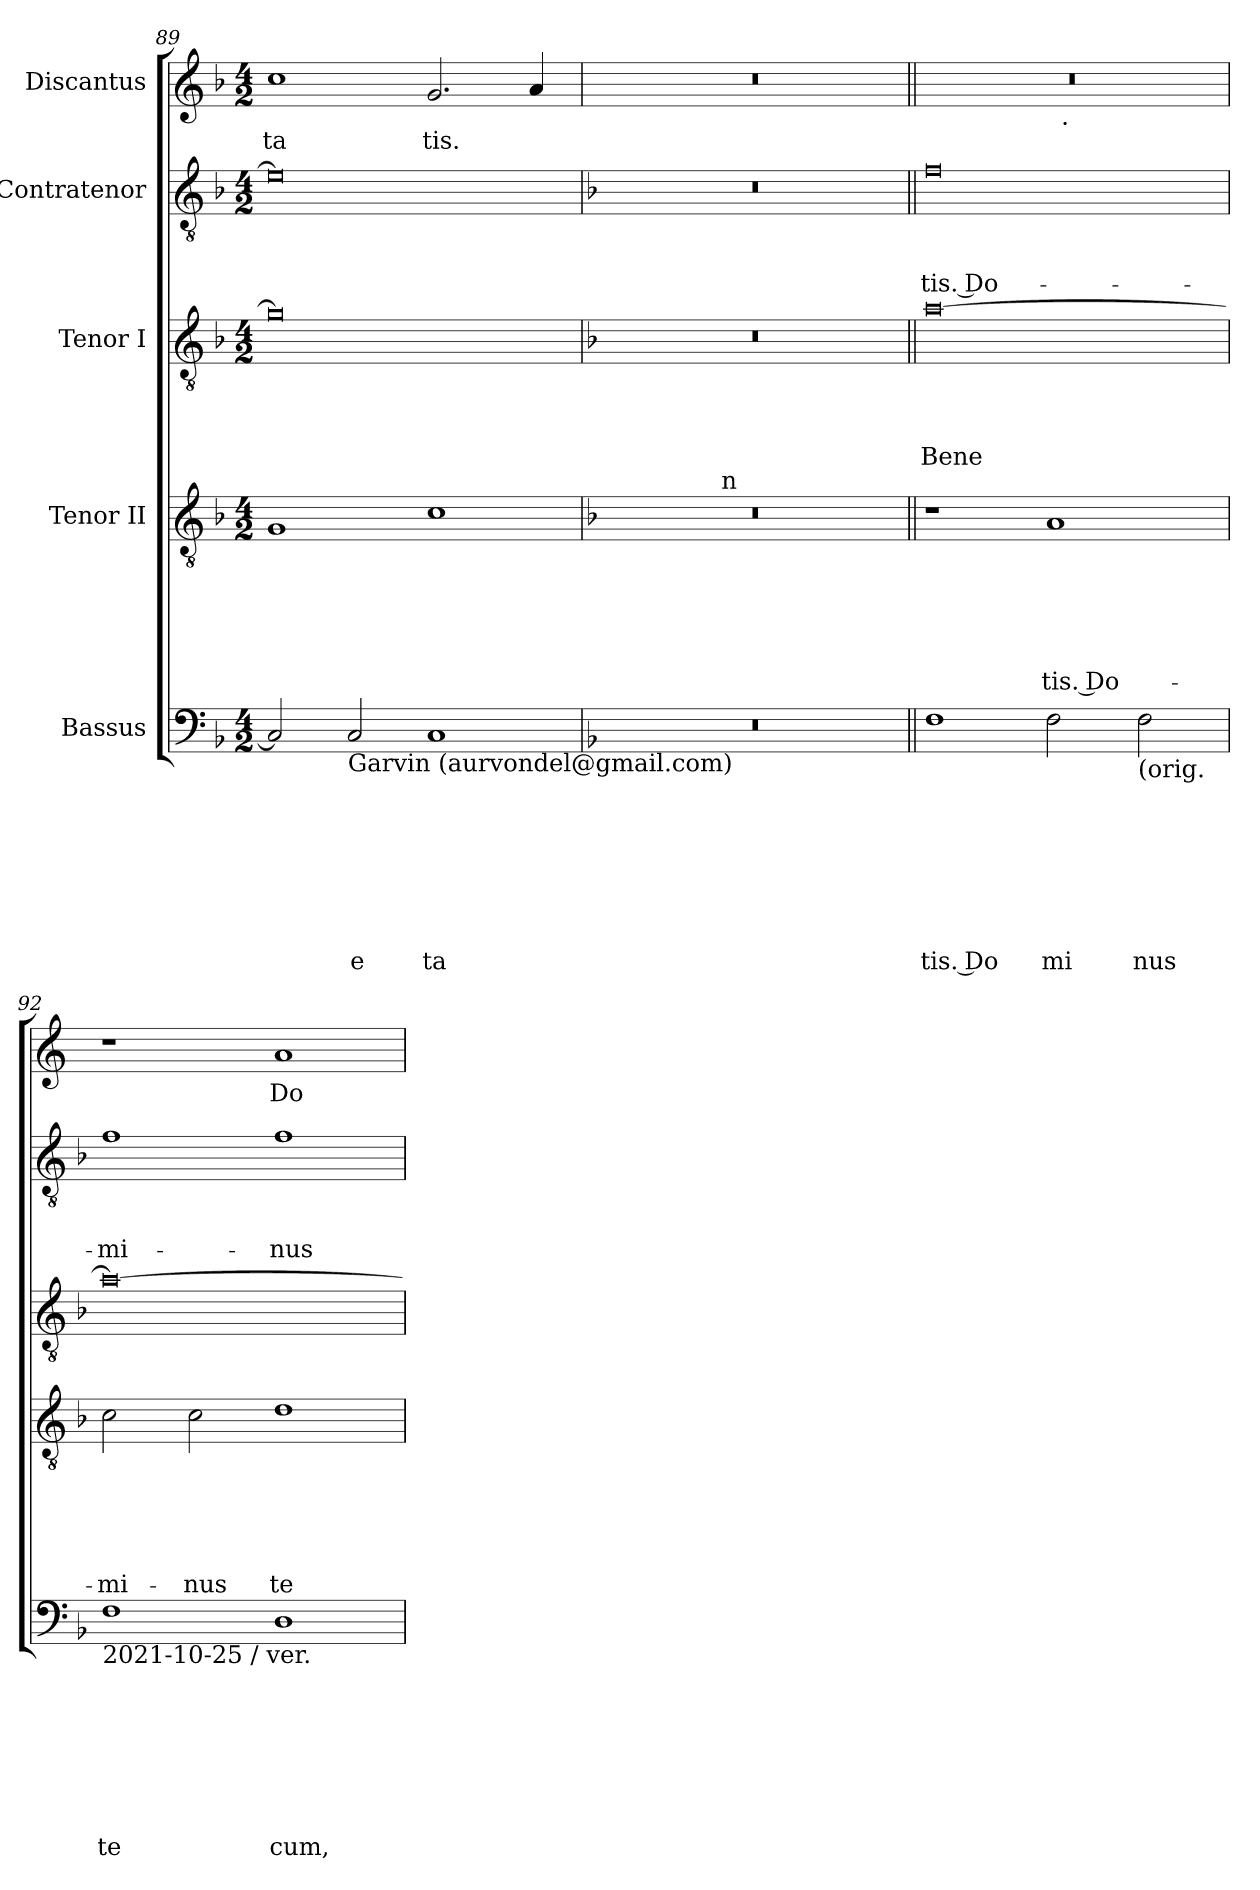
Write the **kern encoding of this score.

**kern	**text	**text	**text	**text	**text	**text	**text	**text	**kern	**text	**text	**text	**text	**text	**text	**kern	**text	**text	**text	**text	**kern	**text	**text	**text	**kern	**text
*part5	*part5	*part5	*part5	*part5	*part5	*part5	*part5	*part5	*part4	*part4	*part4	*part4	*part4	*part4	*part4	*part3	*part3	*part3	*part3	*part3	*part2	*part2	*part2	*part2	*part1	*part1
*staff5	*staff5	*staff5	*staff5	*staff5	*staff5	*staff5	*staff5	*staff5	*staff4	*staff4	*staff4	*staff4	*staff4	*staff4	*staff4	*staff3	*staff3	*staff3	*staff3	*staff3	*staff2	*staff2	*staff2	*staff2	*staff1	*staff1
*I"Bassus	*	*	*	*	*	*	*	*	*I"Tenor II	*	*	*	*	*	*	*I"Tenor I	*	*	*	*	*I"Contratenor	*	*	*	*I"Discantus	*
*clefF4	*	*	*	*	*	*	*	*	*clefGv2	*	*	*	*	*	*	*clefGv2	*	*	*	*	*clefGv2	*	*	*	*clefG2	*
*k[b-]	*	*	*	*	*	*	*	*	*k[b-]	*	*	*	*	*	*	*k[b-]	*	*	*	*	*k[b-]	*	*	*	*k[b-]	*
*F:	*	*	*	*	*	*	*	*	*F:	*	*	*	*	*	*	*F:	*	*	*	*	*F:	*	*	*	*F:	*
*M4/2	*	*	*	*	*	*	*	*	*M4/2	*	*	*	*	*	*	*M4/2	*	*	*	*	*M4/2	*	*	*	*M4/2	*
=89	=89	=89	=89	=89	=89	=89	=89	=89	=89	=89	=89	=89	=89	=89	=89	=89	=89	=89	=89	=89	=89	=89	=89	=89	=89	=89
!	!	!	!	!	!	!	!	!	!	!	!	!	!	!	!	!	!	!	!	!	!	!	!	!	!	!LO:LY:b
2C/]	.	.	.	.	.	.	.	.	1G	.	.	.	.	.	.	0g]	.	.	.	.	0e]	.	.	.	1cc	ta
!LO:TX:b:t=Garvin (aurvondel@gmail.com)	!	!	!	!	!	!	!	!	!	!	!	!	!	!	!	!	!	!	!	!	!	!	!	!	!	!
!	!	!	!	!	!	!	!	!LO:LY:b	!	!	!	!	!	!	!	!	!	!	!	!	!	!	!	!	!	!
2C/	.	.	.	.	.	.	.	e	.	.	.	.	.	.	.	.	.	.	.	.	.	.	.	.	.	.
!	!	!	!	!	!	!	!	!LO:LY:b	!	!	!	!	!	!	!	!	!	!	!	!	!	!	!	!	!	!LO:LY:b
1C	.	.	.	.	.	.	.	ta	1c	.	.	.	.	.	.	.	.	.	.	.	.	.	.	.	2.g/	tis.
.	.	.	.	.	.	.	.	.	.	.	.	.	.	.	.	.	.	.	.	.	.	.	.	.	4a/	.
=90	=90	=90	=90	=90	=90	=90	=90	=90	=90	=90	=90	=90	=90	=90	=90	=90	=90	=90	=90	=90	=90	=90	=90	=90	=90	=90
*	*	*	*	*	*	*	*	*	*	*	*	*	*	*	*	*	*	*	*	*	*	*	*	*	*k[]	*
*	*	*	*	*	*	*	*	*	*	*	*	*	*	*	*	*	*	*	*	*	*	*	*	*	*C:	*
*	*	*	*	*	*	*	*	*	*^	*	*	*	*	*	*	*	*	*	*	*	*	*	*	*	*	*
0r	.	.	.	.	.	.	.	.	0r	2ryy	.	.	.	.	.	.	0r	.	.	.	.	0r	.	.	.	0r	.
.	.	.	.	.	.	.	.	.	.	8ryy	.	.	.	.	.	.	.	.	.	.	.	.	.	.	.	.	.
!	!	!	!	!	!	!	!	!	!	!LO:TX:a:t=n	!	!	!	!	!	!	!	!	!	!	!	!	!	!	!	!	!
.	.	.	.	.	.	.	.	.	.	1ryy	.	.	.	.	.	.	.	.	.	.	.	.	.	.	.	.	.
.	.	.	.	.	.	.	.	.	.	4.ryy	.	.	.	.	.	.	.	.	.	.	.	.	.	.	.	.	.
=91||	=91||	=91||	=91||	=91||	=91||	=91||	=91||	=91||	=91||	=91||	=91||	=91||	=91||	=91||	=91||	=91||	=91||	=91||	=91||	=91||	=91||	=91||	=91||	=91||	=91||	=91||	=91||
!	!	!	!	!	!	!	!	!LO:LY:b:rj	!	!	!	!	!	!	!	!	!	!	!	!	!LO:LY:b	!	!	!	!LO:LY:b:rj	!	!
*	*	*	*	*	*	*	*	*	*v	*v	*	*	*	*	*	*	*	*	*	*	*	*	*	*	*	*^	*
1F	.	.	.	.	.	.	.	tis. Do	1r	.	.	.	.	.	.	[>0a	.	.	.	Bene	0f	.	.	-tis. Do-	0r	1ryy	.
!	!	!	!	!	!	!	!	!LO:LY:b	!	!	!	!	!	!	!LO:LY:b:rj	!	!	!	!	!	!	!	!	!	!	!	!
2F\	.	.	.	.	.	.	.	mi	1A	.	.	.	.	.	-tis. Do-	.	.	.	.	.	.	.	.	.	.	32ryy	.
!	!	!	!	!	!	!	!	!	!	!	!	!	!	!	!	!	!	!	!	!	!	!	!	!	!	!LO:TX:b:t=.	!
.	.	.	.	.	.	.	.	.	.	.	.	.	.	.	.	.	.	.	.	.	.	.	.	.	.	2ryy	.
!LO:TX:b:t=(orig.	!	!	!	!	!	!	!	!	!	!	!	!	!	!	!	!	!	!	!	!	!	!	!	!	!	!	!
!	!	!	!	!	!	!	!	!LO:LY:b	!	!	!	!	!	!	!	!	!	!	!	!	!	!	!	!	!	!	!
2F\	.	.	.	.	.	.	.	nus	.	.	.	.	.	.	.	.	.	.	.	.	.	.	.	.	.	.	.
.	.	.	.	.	.	.	.	.	.	.	.	.	.	.	.	.	.	.	.	.	.	.	.	.	.	4...ryy	.
=92	=92	=92	=92	=92	=92	=92	=92	=92	=92	=92	=92	=92	=92	=92	=92	=92	=92	=92	=92	=92	=92	=92	=92	=92	=92	=92	=92
!LO:TX:b:t=2021-10-25 / ver.	!	!	!	!	!	!	!	!	!	!	!	!	!	!	!	!	!	!	!	!	!	!	!	!	!	!	!
!	!	!	!	!	!	!	!	!LO:LY:b	!	!	!	!	!	!	!LO:LY:b	!	!	!	!	!	!	!	!	!LO:LY:b	!	!	!
*	*	*	*	*	*	*	*	*	*	*	*	*	*	*	*	*	*	*	*	*	*	*	*	*	*v	*v	*
1F	.	.	.	.	.	.	.	te	2c\	.	.	.	.	.	-mi-	0a_	.	.	.	.	1f	.	.	-mi-	1r	.
!	!	!	!	!	!	!	!	!	!	!	!	!	!	!	!LO:LY:b	!	!	!	!	!	!	!	!	!	!	!
.	.	.	.	.	.	.	.	.	2c\	.	.	.	.	.	-nus	.	.	.	.	.	.	.	.	.	.	.
!	!	!	!	!	!	!	!	!LO:LY:b	!	!	!	!	!	!	!LO:LY:b	!	!	!	!	!	!	!	!	!LO:LY:b	!	!LO:LY:b
1D	.	.	.	.	.	.	.	cum,	1d	.	.	.	.	.	te-	.	.	.	.	.	1f	.	.	-nus	1a	Do
=	=	=	=	=	=	=	=	=	=	=	=	=	=	=	=	=	=	=	=	=	=	=	=	=	=	=
*-	*-	*-	*-	*-	*-	*-	*-	*-	*-	*-	*-	*-	*-	*-	*-	*-	*-	*-	*-	*-	*-	*-	*-	*-	*-	*-
